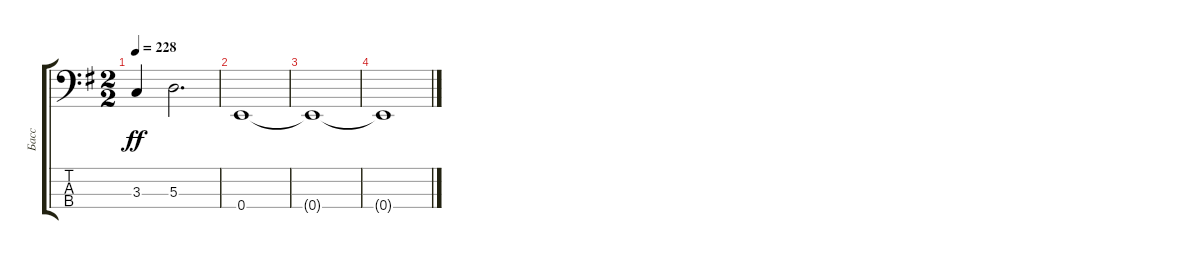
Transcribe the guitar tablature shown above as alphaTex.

\track ("Басс" "Басс") {instrument electricbassfinger}
\staff {score tabs}
\tuning (G2 D2 A1 E1) {hide}
\ts (2 2)
\tempo 228
\clef f4
\ks eminor
3.3{t}.4{dy ff} 5.3.2{d} |
0.4.1 |
0.4{t}.1 |
0.4{t}.1
